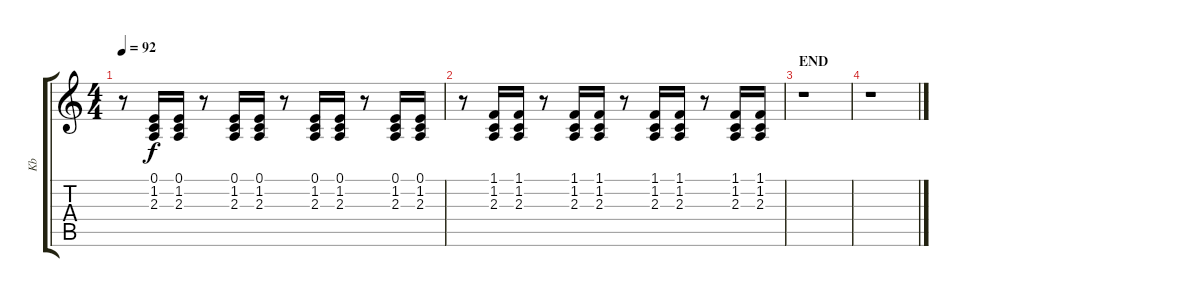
\track ("Kb" "Kb") {instrument churchorgan}
\staff {score tabs}
\tuning (E4 B3 G3 D3 A2 E2) {hide}
\ts (4 4)
\tempo 92
\clef g2
\ks c
r.8{dy f} (0.1 1.2 2.3).16 (0.1 1.2 2.3).16 r.8 (0.1 1.2 2.3).16 (0.1 1.2 2.3).16 r.8 (0.1 1.2 2.3).16 (0.1 1.2 2.3).16 r.8 (0.1 1.2 2.3).16 (0.1 1.2 2.3).16 |
r.8 (1.1 1.2 2.3).16 (1.1 1.2 2.3).16 r.8 (1.1 1.2 2.3).16 (1.1 1.2 2.3).16 r.8 (1.1 1.2 2.3).16 (1.1 1.2 2.3).16 r.8 (1.1 1.2 2.3).16 (1.1 1.2 2.3).16 |
\section ("" "END")
r.1 |
r.1
